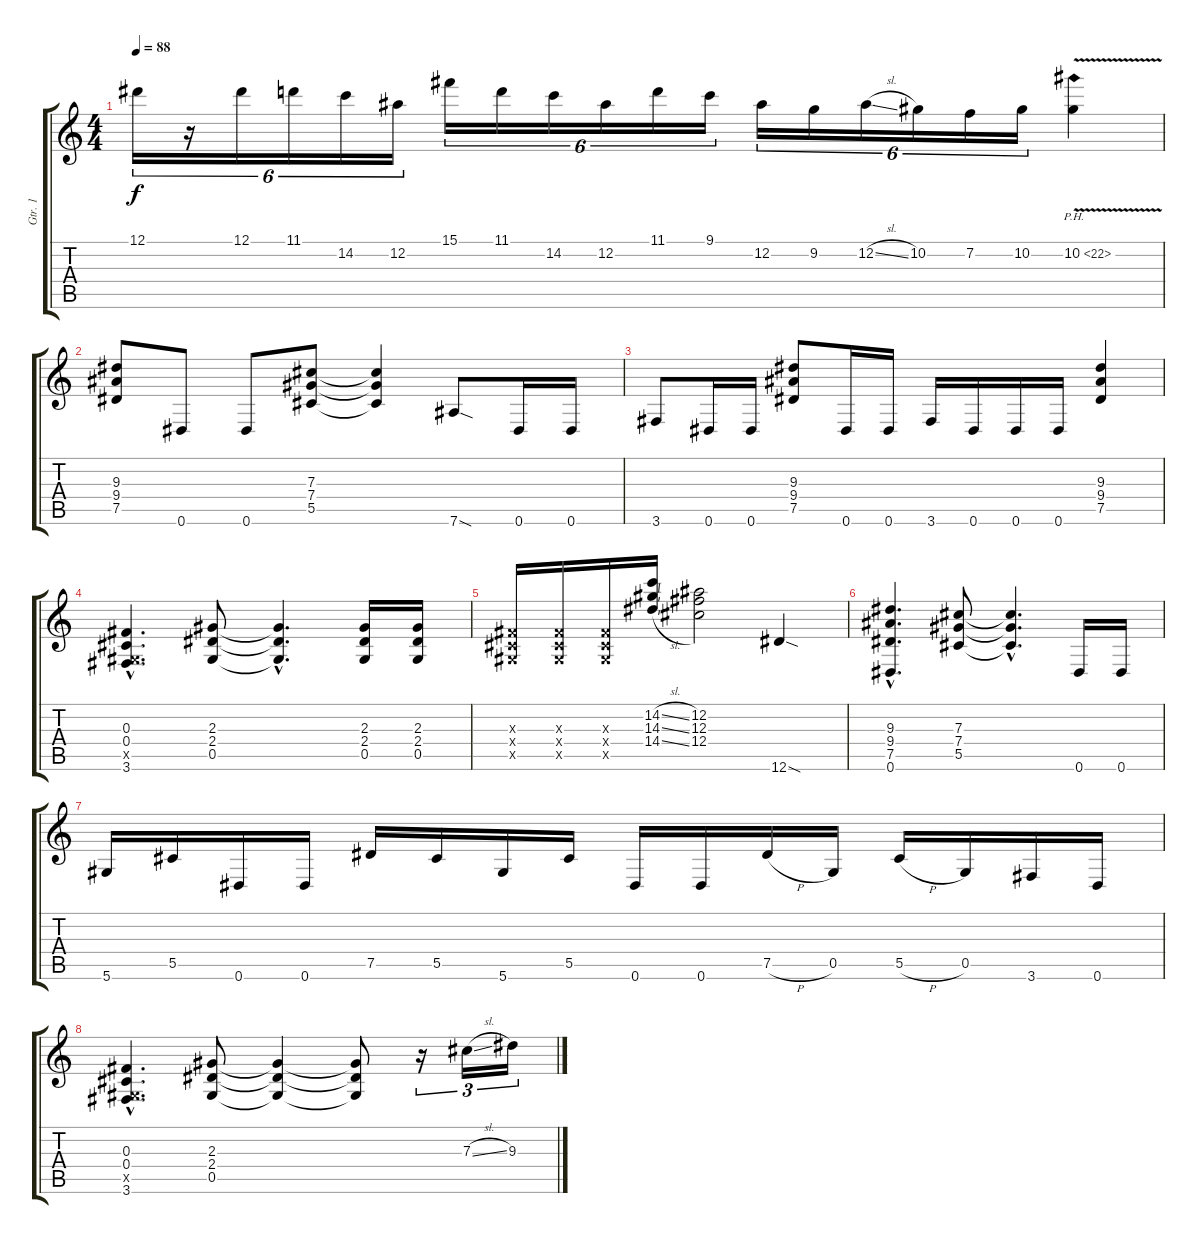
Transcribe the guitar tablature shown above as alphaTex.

\track ("Gtr. 1" "Gtr. 1") {instrument distortionguitar}
\staff {score tabs}
\tuning (Eb4 Bb3 Gb3 Db3 Ab2 Eb2) {hide}
\ts (4 4)
\tempo 88
\clef g2
\ks c
12.1.16{tu (6 4) dy f} r.16{tu (6 4)} 12.1.16{tu (6 4)} 11.1.16{tu (6 4)} 14.2.16{tu (6 4)} 12.2.16{tu (6 4)} 15.1.16{tu (6 4)} 11.1.16{tu (6 4)} 14.2.16{tu (6 4)} 12.2.16{tu (6 4)} 11.1.16{tu (6 4)} 9.1.16{tu (6 4)} 12.2.16{tu (6 4)} 9.2.16{tu (6 4)} 12.2{sl}.16{tu (6 4)} 10.2.16{tu (6 4)} 7.2.16{tu (6 4)} 10.2.16{tu (6 4)} 10.2{ph 12 v}.4 |
(9.3 9.4 7.5).8 0.6.8 0.6.8 (7.3 7.4 5.5).8 (7.3{t} 7.4{t} 5.5{t}).4 7.6{sod}.8 0.6.16 0.6.16 |
3.6.8 0.6.16 0.6.16 (9.3 9.4 7.5).8 0.6.16 0.6.16 3.6.16 0.6.16 0.6.16 0.6.16 (9.3 9.4 7.5).4 |
(0.3{hac} 0.4{hac} 0.5{hac x} 3.6{hac}).4{d} (2.3 2.4 0.5).8 (2.3{hac t} 2.4{hac t} 0.5{hac t}).4{d} (2.3 2.4 0.5).16 (2.3 2.4 0.5).16 |
(0.3{x} 0.4{x} 0.5{x}).16 (0.3{x} 0.4{x} 0.5{x}).16 (0.3{x} 0.4{x} 0.5{x}).16 (14.2{sl} 14.3{sl} 14.4{sl}).16 (12.2 12.3 12.4).2 12.6{sod}.4 |
(9.3{hac} 9.4{hac} 7.5{hac} 0.6{hac}).4{d} (7.3 7.4 5.5).8 (7.3{hac t} 7.4{hac t} 5.5{hac t}).4{d} 0.6.16 0.6.16 |
5.6.16 5.5.16 0.6.16 0.6.16 7.5.16 5.5.16 5.6.16 5.5.16 0.6.16 0.6.16 7.5{h}.16 0.5.16 5.5{h}.16 0.5.16 3.6.16 0.6.16 |
(0.3{hac} 0.4{hac} 0.5{hac x} 3.6{hac}).4{d} (2.3 2.4 0.5).8 (2.3{t} 2.4{t} 0.5{t}).4 (2.3{t} 2.4{t} 0.5{t}).8 r.16{tu (3 2)} 7.3{sl}.16{tu (3 2)} 9.3.16{tu (3 2)}
